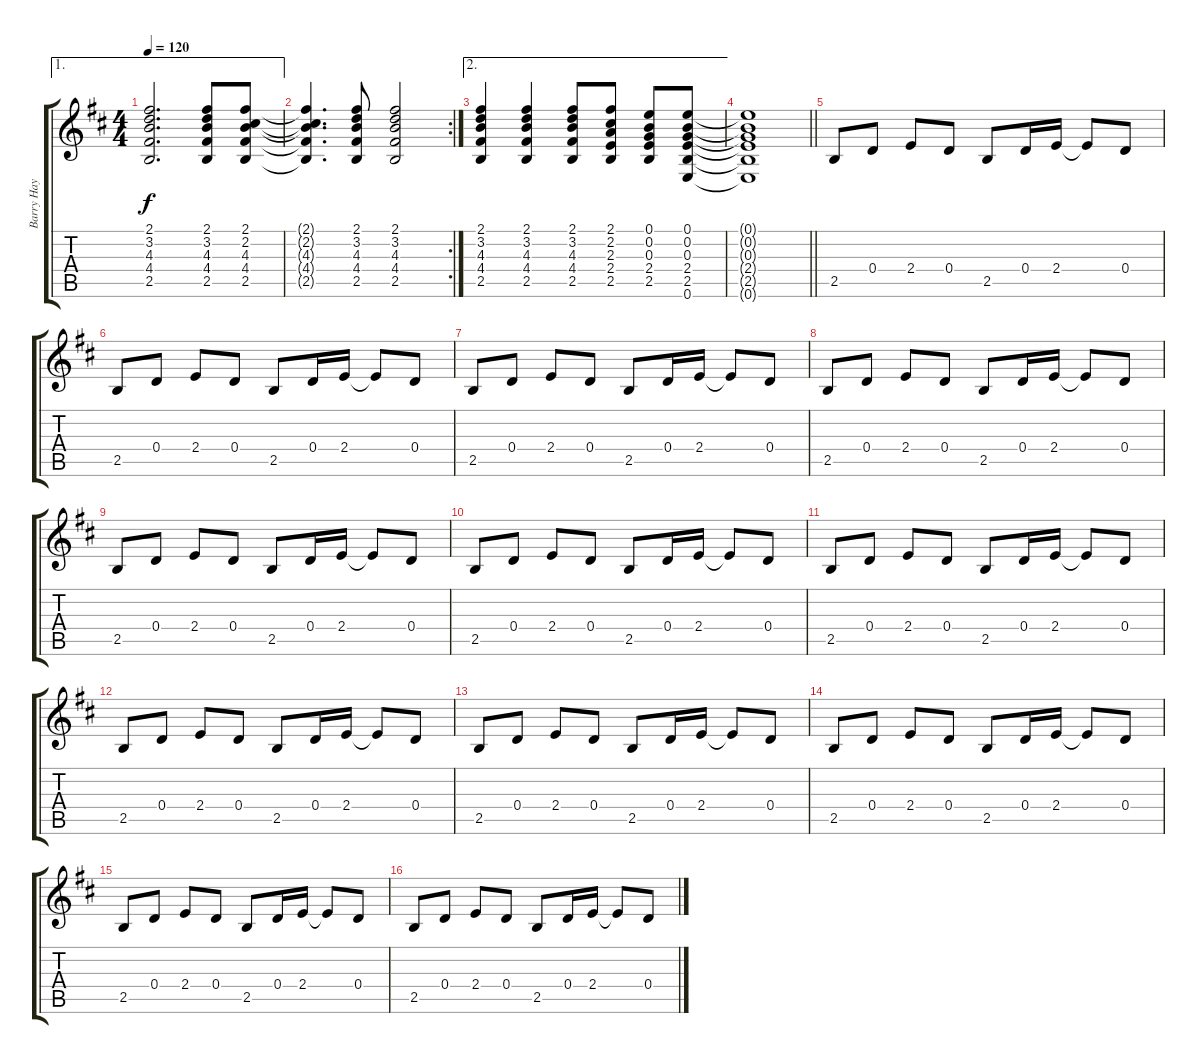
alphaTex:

\track ("Barry Hay - Gtr.2" "Barry Hay ") {instrument acousticguitarsteel}
\staff {score tabs}
\tuning (E4 B3 G3 D3 A2 E2) {hide}
\ae 1
\ts (4 4)
\tempo 120
\clef g2
\ks d
(2.1 3.2 4.3 4.4 2.5).2{d dy f} (2.1 3.2 4.3 4.4 2.5).8 (2.1 2.2 4.3 4.4 2.5).8 |
\rc 2
(2.1{t} 2.2{t} 4.3{t} 4.4{t} 2.5{t}).4{d} (2.1 3.2 4.3 4.4 2.5).8 (2.1 3.2 4.3 4.4 2.5).2 |
\ae 2
(2.1 3.2 4.3 4.4 2.5).4 (2.1 3.2 4.3 4.4 2.5).4 (2.1 3.2 4.3 4.4 2.5).8 (2.1 2.2 2.3 2.4 2.5).8 (0.1 0.2 0.3 2.4 2.5).8 (0.1 0.2 0.3 2.4 2.5 0.6).8 |
\barLineRight lightlight
(0.1{t} 0.2{t} 0.3{t} 2.4{t} 2.5{t} 0.6{t}).1 |
2.5.8 0.4.8 2.4.8 0.4.8 2.5.8 0.4.16 2.4.16 2.4{t}.8 0.4.8 |
2.5.8 0.4.8 2.4.8 0.4.8 2.5.8 0.4.16 2.4.16 2.4{t}.8 0.4.8 |
2.5.8 0.4.8 2.4.8 0.4.8 2.5.8 0.4.16 2.4.16 2.4{t}.8 0.4.8 |
2.5.8 0.4.8 2.4.8 0.4.8 2.5.8 0.4.16 2.4.16 2.4{t}.8 0.4.8 |
2.5.8 0.4.8 2.4.8 0.4.8 2.5.8 0.4.16 2.4.16 2.4{t}.8 0.4.8 |
2.5.8 0.4.8 2.4.8 0.4.8 2.5.8 0.4.16 2.4.16 2.4{t}.8 0.4.8 |
2.5.8 0.4.8 2.4.8 0.4.8 2.5.8 0.4.16 2.4.16 2.4{t}.8 0.4.8 |
2.5.8 0.4.8 2.4.8 0.4.8 2.5.8 0.4.16 2.4.16 2.4{t}.8 0.4.8 |
2.5.8 0.4.8 2.4.8 0.4.8 2.5.8 0.4.16 2.4.16 2.4{t}.8 0.4.8 |
2.5.8 0.4.8 2.4.8 0.4.8 2.5.8 0.4.16 2.4.16 2.4{t}.8 0.4.8 |
2.5.8 0.4.8 2.4.8 0.4.8 2.5.8 0.4.16 2.4.16 2.4{t}.8 0.4.8 |
2.5.8 0.4.8 2.4.8 0.4.8 2.5.8 0.4.16 2.4.16 2.4{t}.8 0.4.8
